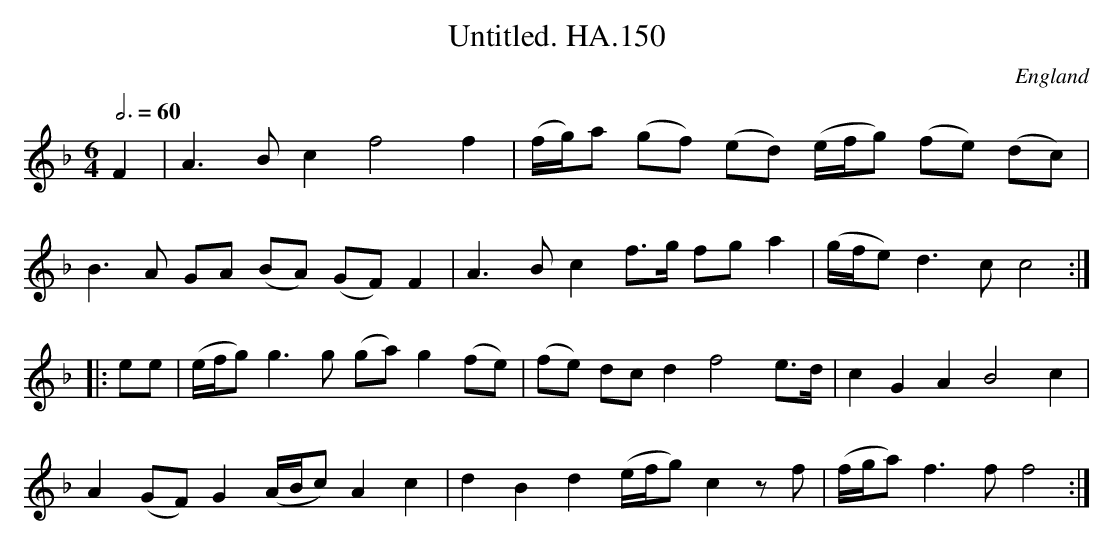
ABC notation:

X:1
T:Untitled. HA.150
M:6/4
L:1/8
Q:3/4=60
O:England
K:F major
F2|A3Bc2f4f2|(f/g/)a (gf) (ed) (e/f/g) (fe) (dc)|!
B3A GA (BA) (GF) F2|A3Bc2 f>g fg a2|(g/f/e) d3cc4:|!
|:ee|(e/2f/2g)g3g (ga) g2 (fe)|\
(fe) dc d2f4 e>d|c2G2A2B4c2|!
A2 (GF) G2 (A/2B/2c) A2c2|\
d2B2d2(e/2f/2g)c2zf|(f/2g/2a) f3f f4:|
